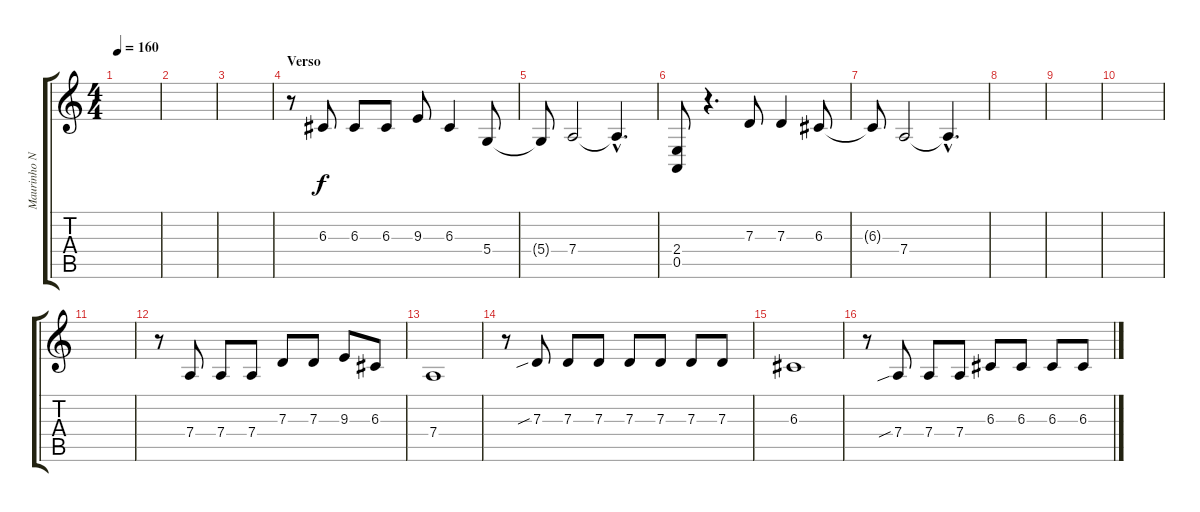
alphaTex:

\track ("Maurinho Nastácia" "Maurinho N") {instrument lead6voice}
\staff {score tabs}
\tuning (E4 B3 G3 D3 A2 E2) {hide}
\ts (4 4)
\tempo 160
\clef g2
\ks c
|
|
|
\section ("" "Verso")
r.8 6.3.8 6.3.8 6.3.8 9.3.8 6.3.4 5.4.8 |
5.4{t}.8 7.4.2 7.4{hac t}.4{d} |
(2.4 0.5).8 r.4{d} 7.3.8 7.3.4 6.3.8 |
6.3{t}.8 7.4.2 7.4{hac t}.4{d} |
|
|
|
|
r.8 7.4.8 7.4.8 7.4.8 7.3.8 7.3.8 9.3.8 6.3.8 |
7.4.1 |
r.8 7.3{sib}.8 7.3.8 7.3.8 7.3.8 7.3.8 7.3.8 7.3.8 |
6.3.1 |
r.8 7.4{sib}.8 7.4.8 7.4.8 6.3.8 6.3.8 6.3.8 6.3.8
